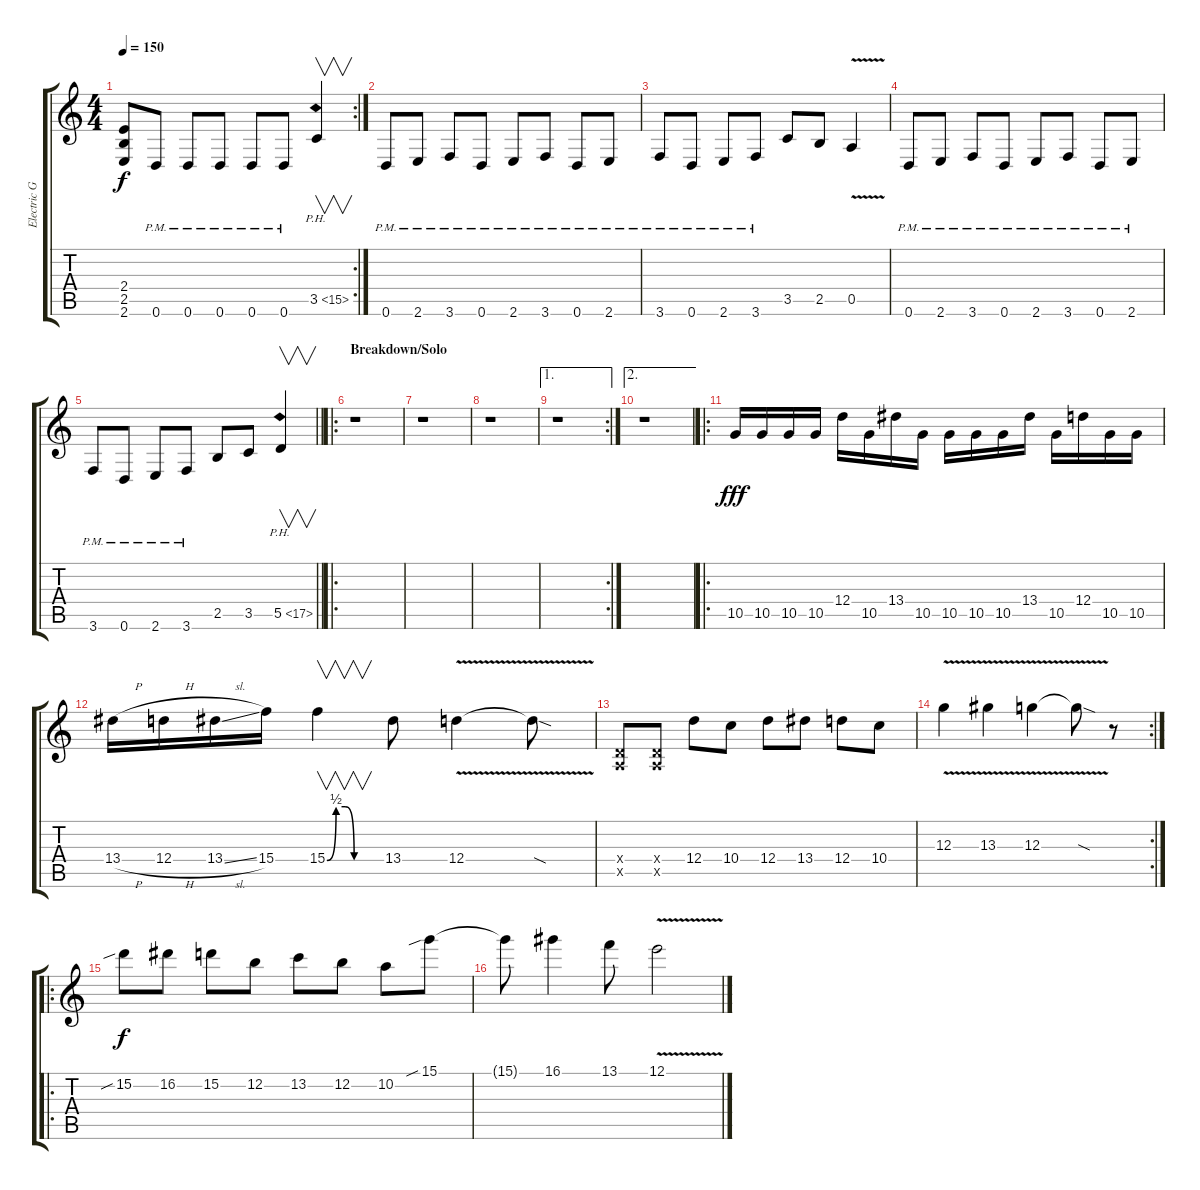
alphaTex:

\track ("Electric Guitar - Lead" "Electric G") {instrument overdrivenguitar}
\staff {score tabs}
\tuning (E4 B3 G3 D3 A2 D2) {hide}
\rc 2
\ts (4 4)
\tempo 150
\clef g2
\ks c
(2.4{t} 2.5{t} 2.6{t}).8{dy f} 0.6{pm}.8 0.6{pm}.8 0.6{pm}.8 0.6{pm}.8 0.6{pm}.8 3.5{ph 12}.4{v} |
0.6{pm}.8 2.6{pm}.8 3.6{pm}.8 0.6{pm}.8 2.6{pm}.8 3.6{pm}.8 0.6{pm}.8 2.6{pm}.8 |
3.6{pm}.8 0.6{pm}.8 2.6{pm}.8 3.6{pm}.8 3.5.8 2.5.8 0.5{v}.4 |
0.6{pm}.8 2.6{pm}.8 3.6{pm}.8 0.6{pm}.8 2.6{pm}.8 3.6{pm}.8 0.6{pm}.8 2.6{pm}.8 |
\barLineRight lightlight
3.6{pm}.8 0.6{pm}.8 2.6{pm}.8 3.6{pm}.8 2.5.8 3.5.8 5.5{ph 12}.4{v} |
\ro
\section ("" "Breakdown/Solo")
r.1 |
r.1 |
r.1 |
\ae 1
\rc 2
r.1 |
\ae 2
r.1 |
\ro
10.5.16{dy fff} 10.5.16 10.5.16 10.5.16 12.4.16 10.5.16 13.4.16 10.5.16 10.5.16 10.5.16 10.5.16 13.4.16 10.5.16 12.4.16 10.5.16 10.5.16 |
13.4{h}.16 12.4{h}.16 13.4{sl}.16 15.4.16 15.4{be (custom 0 0 10 2 20 2 30 0 60 0)}.4{v} 13.4.8 12.4{v}.4 12.4{sod t}.8 |
(0.4{x} 0.5{x}).8 (0.4{x} 0.5{x}).8 12.4.8 10.4.8 12.4.8 13.4.8 12.4.8 10.4.8 |
\rc 2
12.3{v}.4 13.3{v}.4 12.3{v}.4 12.3{sod t}.8 r.8 |
\ro
15.2{sib}.8{dy f} 16.2.8 15.2.8 12.2.8 13.2.8 12.2.8 10.2.8 15.1{sib}.8 |
15.1{t}.8 16.1.4 13.1.8 12.1{v}.2
